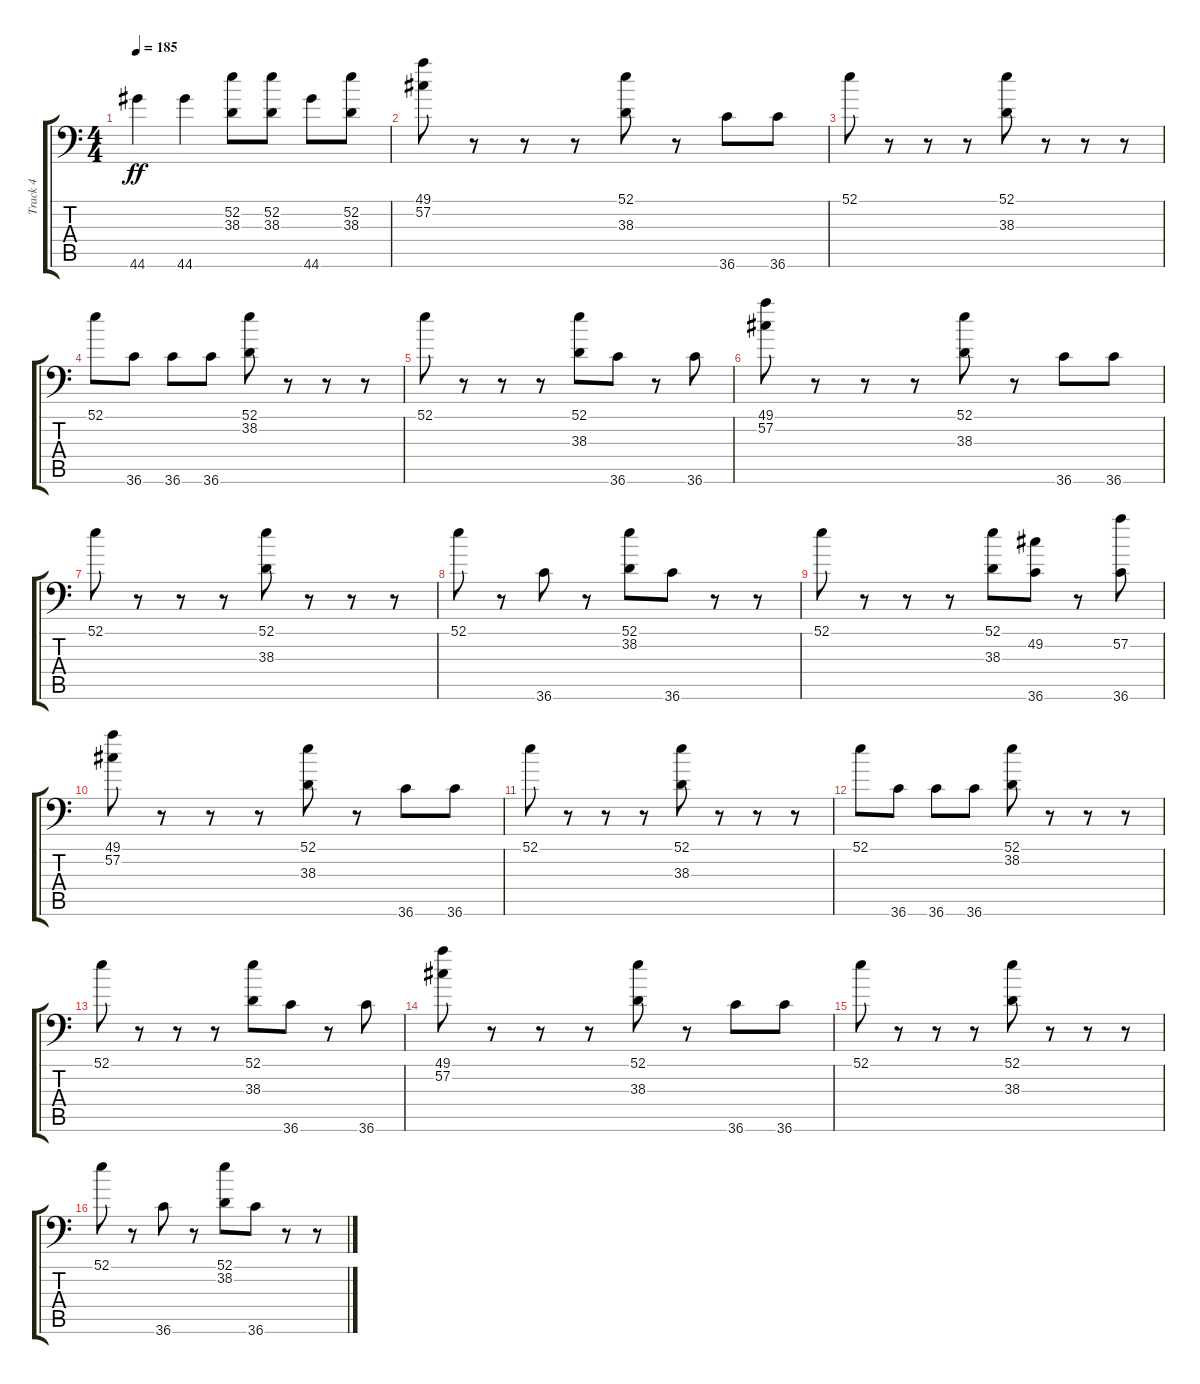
\track ("Track 4" "Track 4") {instrument acousticgrandpiano}
\staff {score tabs}
\tuning (C-1 C-1 C-1 C-1 C-1 C-1) {hide}
\ts (4 4)
\tempo 185
\clef f4
\ks c
44.6.4{dy ff} 44.6.4 (52.2 38.3).8 (52.2 38.3).8 44.6.8 (52.2 38.3).8 |
(49.1 57.2).8 r.8 r.8 r.8 (52.1 38.3).8 r.8 36.6.8 36.6.8 |
52.1.8 r.8 r.8 r.8 (52.1 38.3).8 r.8 r.8 r.8 |
52.1.8 36.6.8 36.6.8 36.6.8 (52.1 38.2).8 r.8 r.8 r.8 |
52.1.8 r.8 r.8 r.8 (52.1 38.3).8 36.6.8 r.8 36.6.8 |
(49.1 57.2).8 r.8 r.8 r.8 (52.1 38.3).8 r.8 36.6.8 36.6.8 |
52.1.8 r.8 r.8 r.8 (52.1 38.3).8 r.8 r.8 r.8 |
52.1.8 r.8 36.6.8 r.8 (52.1 38.2).8 36.6.8 r.8 r.8 |
52.1.8 r.8 r.8 r.8 (52.1 38.3).8 (49.2 36.6).8 r.8 (57.2 36.6).8 |
(49.1 57.2).8 r.8 r.8 r.8 (52.1 38.3).8 r.8 36.6.8 36.6.8 |
52.1.8 r.8 r.8 r.8 (52.1 38.3).8 r.8 r.8 r.8 |
52.1.8 36.6.8 36.6.8 36.6.8 (52.1 38.2).8 r.8 r.8 r.8 |
52.1.8 r.8 r.8 r.8 (52.1 38.3).8 36.6.8 r.8 36.6.8 |
(49.1 57.2).8 r.8 r.8 r.8 (52.1 38.3).8 r.8 36.6.8 36.6.8 |
52.1.8 r.8 r.8 r.8 (52.1 38.3).8 r.8 r.8 r.8 |
52.1.8 r.8 36.6.8 r.8 (52.1 38.2).8 36.6.8 r.8 r.8
